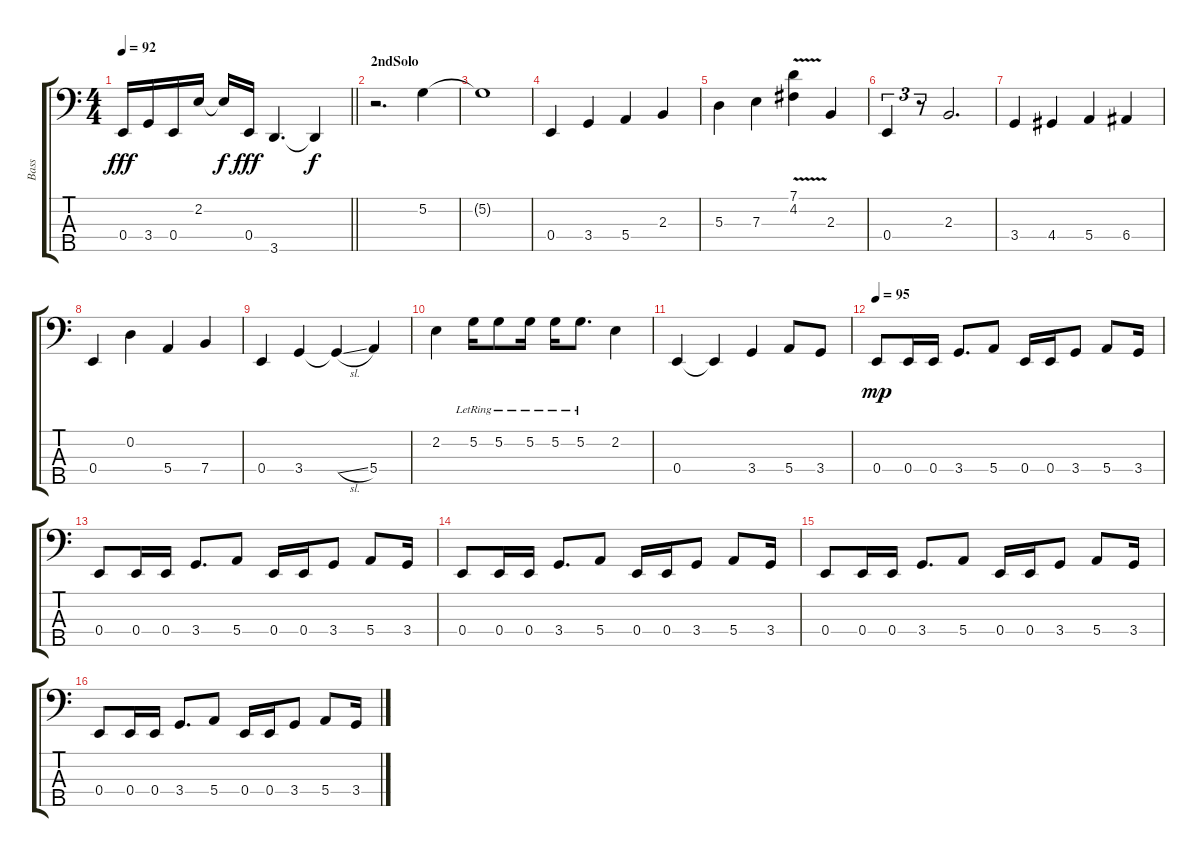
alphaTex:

\track ("Bass" "Bass") {instrument electricbasspick}
\staff {score tabs}
\tuning (G2 D2 A1 E1 B0) {hide}
\ts (4 4)
\tempo 92
\clef f4
\barLineRight lightlight
\ks c
0.4.16{dy fff} 3.4.16 0.4.16 2.2.16 2.2{t}.16{dy f} 0.4.16{dy fff} 3.5.4{d} 3.5{t}.4{dy f} |
\section ("" "2ndSolo")
r.2{d volume 11 instrument electricbassfinger} 5.2.4 |
5.2{t}.1 |
0.4.4 3.4.4 5.4.4 2.3.4 |
5.3.4 7.3.4 (7.1{v} 4.2{v}).4 2.3.4 |
0.4.4{tu (3 2)} r.8{tu (3 2)} 2.3.2{d} |
3.4.4 4.4.4 5.4.4 6.4.4 |
0.4.4 0.2.4 5.4.4 7.4.4 |
0.4.4 3.4.4 3.4{sl t}.4 5.4.4 |
2.2.4 5.2{lr}.16 5.2{lr}.8 5.2{lr}.16 5.2{lr}.16 5.2{lr}.8{d} 2.2.4 |
0.4.4 0.4{t}.4 3.4.4 5.4.8 3.4.8 |
\tempo 95
0.4.8{dy mp} 0.4.16 0.4.16 3.4.8{d} 5.4.8 0.4.16 0.4.16 3.4.8 5.4.8 3.4.16 |
0.4.8 0.4.16 0.4.16 3.4.8{d} 5.4.8 0.4.16 0.4.16 3.4.8 5.4.8 3.4.16 |
0.4.8 0.4.16 0.4.16 3.4.8{d} 5.4.8 0.4.16 0.4.16 3.4.8 5.4.8 3.4.16 |
0.4.8 0.4.16 0.4.16 3.4.8{d} 5.4.8 0.4.16 0.4.16 3.4.8 5.4.8 3.4.16 |
0.4.8 0.4.16 0.4.16 3.4.8{d} 5.4.8 0.4.16 0.4.16 3.4.8 5.4.8 3.4.16
